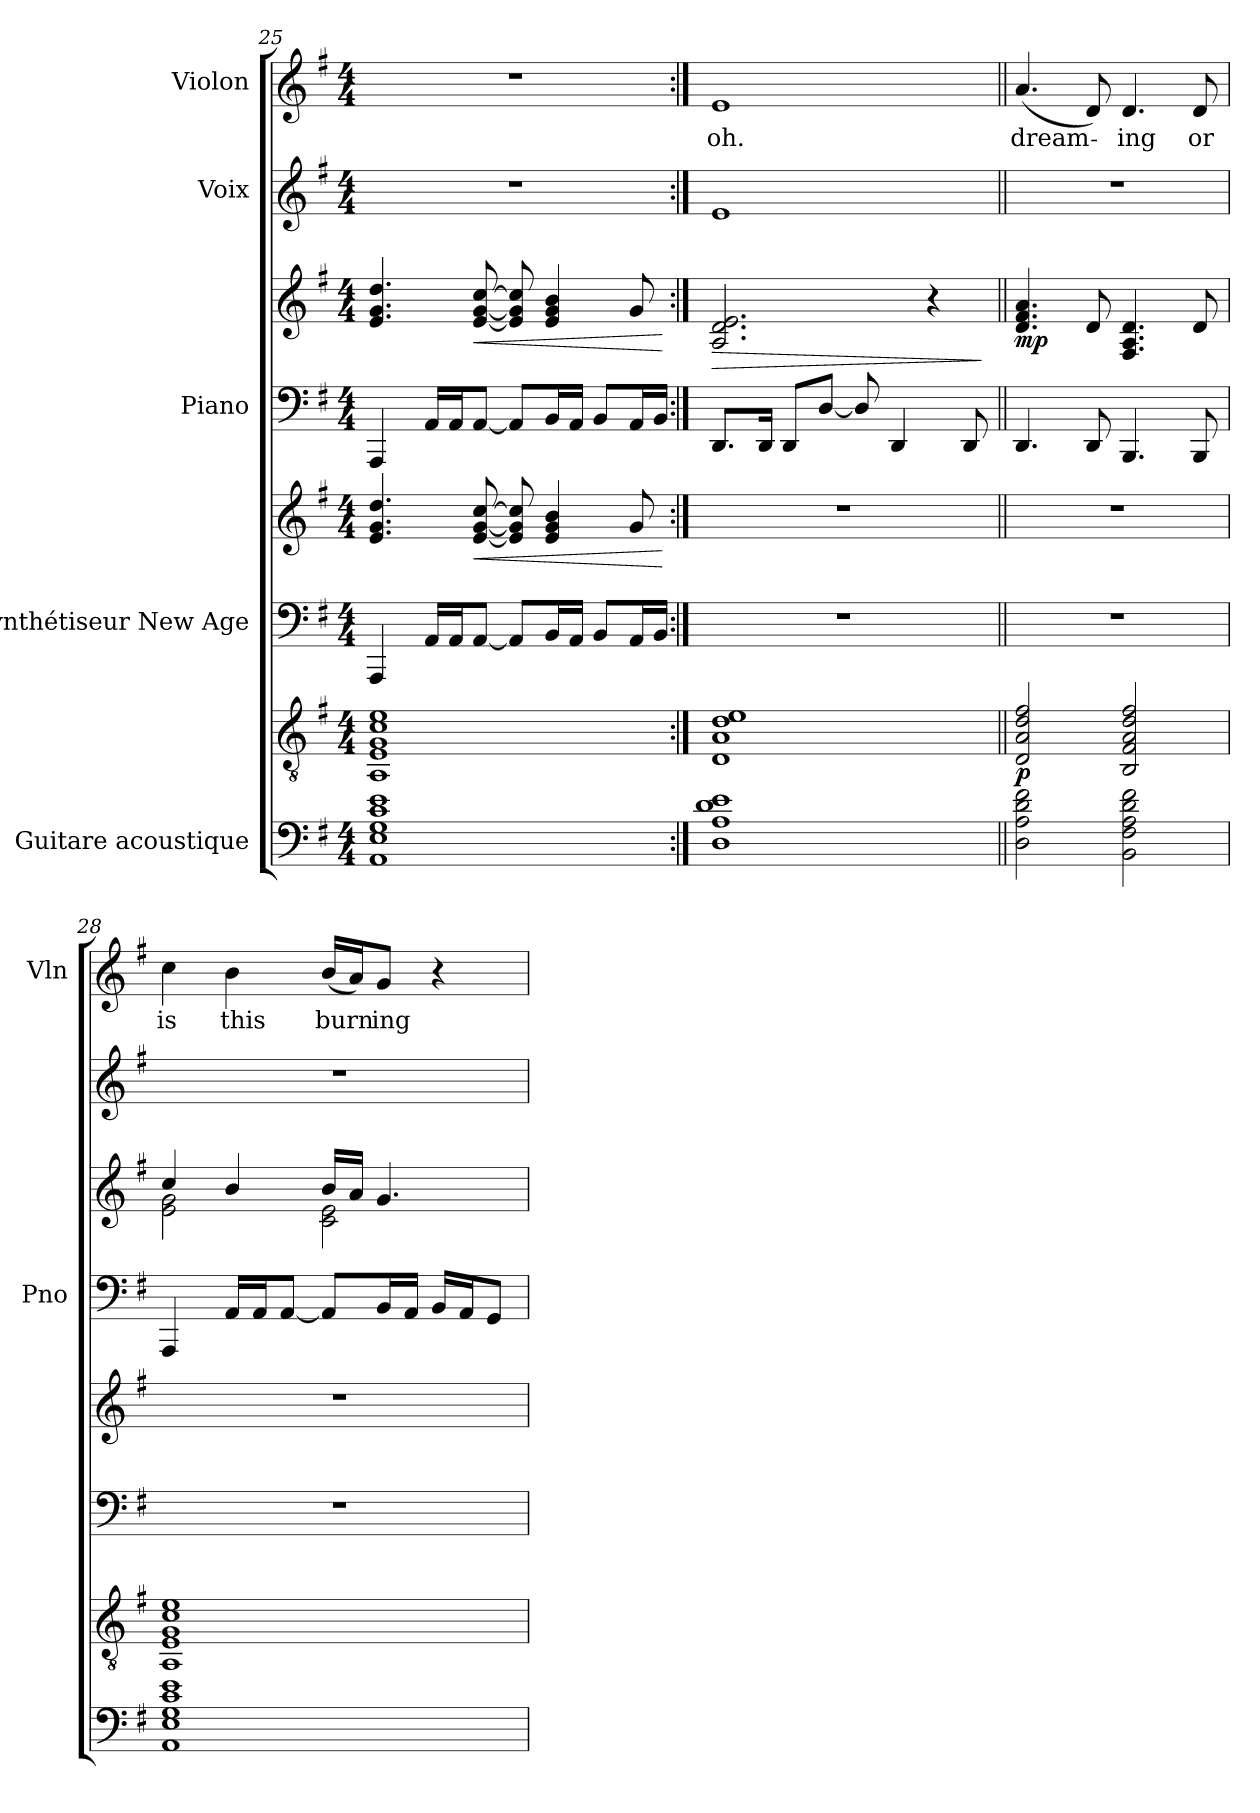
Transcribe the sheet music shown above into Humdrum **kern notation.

**kern	**kern	**dynam	**kern	**kern	**dynam	**kern	**kern	**dynam	**kern	**kern	**text
*part5	*part5	*part5	*part4	*part4	*part4	*part3	*part3	*part3	*part2	*part1	*part1
*staff8	*staff7	*staff7/8	*staff6	*staff5	*staff5/6	*staff4	*staff3	*staff3/4	*staff2	*staff1	*staff1
*I"Guitare acoustique	*	*	*I"Synthétiseur New Age	*	*	*I"Piano	*	*	*I"Voix	*I"Violon	*
*	*	*	*	*	*	*I'Pno	*	*	*	*I'Vln	*
*	*clefGv2	*	*clefF4	*clefG2	*	*clefF4	*clefG2	*	*clefG2	*clefG2	*
*k[f#]	*k[f#]	*	*k[f#]	*k[f#]	*	*k[f#]	*k[f#]	*	*k[f#]	*k[f#]	*
*M4/4	*M4/4	*	*M4/4	*M4/4	*	*M4/4	*M4/4	*	*M4/4	*M4/4	*
=25	=25	=25	=25	=25	=25	=25	=25	=25	=25	=25	=25
1AA 1E 1G 1c 1e	1AA 1E 1G 1c 1e	.	4AAA/	4.e/ 4.g/ 4.dd/	.	4AAA/	4.e/ 4.g/ 4.dd/	.	1r	1r	.
.	.	.	16AA/LL	.	.	16AA/LL	.	.	.	.	.
.	.	.	16AA/J	.	.	16AA/J	.	.	.	.	.
!	!	!	!	!	!LO:HP:b	!	!	!LO:HP:b	!	!	!
.	.	.	[8AA/J	[8e/ [8g/ [8cc/	<	[8AA/J	[8e/ [8g/ [8cc/	<	.	.	.
.	.	.	8AA/L]	8e/] 8g/] 8cc/]	.	8AA/L]	8e/] 8g/] 8cc/]	.	.	.	.
.	.	.	16BB/L	4e/ 4g/ 4b/	.	16BB/L	4e/ 4g/ 4b/	.	.	.	.
.	.	.	16AA/JJ	.	.	16AA/JJ	.	.	.	.	.
.	.	.	8BB/L	.	.	8BB/L	.	.	.	.	.
.	.	.	16AA/L	8g/	.	16AA/L	8g/	.	.	.	.
.	.	.	16BB/JJ	.	.	16BB/JJ	.	.	.	.	.
.	.	.	.	.	[	.	.	[	.	.	.
=26:|!	=26:|!	=26:|!	=26:|!	=26:|!	=26:|!	=26:|!	=26:|!	=26:|!	=26:|!	=26:|!	=26:|!
!	!	!	!	!	!	!	!	!LO:HP:b	!	!	!LO:LY:b
1D 1A 1d 1e	1D 1A 1d 1e	.	1r	1r	.	8.DD/L	2.A/ 2.d/ 2.e/	>	1e	1e	oh.
.	.	.	.	.	.	16DD/Jk	.	.	.	.	.
.	.	.	.	.	.	8DD/L	.	.	.	.	.
.	.	.	.	.	.	[8D/J	.	.	.	.	.
.	.	.	.	.	.	8D/]	.	.	.	.	.
.	.	.	.	.	.	4DD/	.	.	.	.	.
.	.	.	.	.	.	.	4r	.	.	.	.
.	.	.	.	.	.	8DD/	.	.	.	.	.
.	.	.	.	.	.	.	.	]	.	.	.
!!LO:LB:g=z
=27||	=27||	=27||	=27||	=27||	=27||	=27||	=27||	=27||	=27||	=27||	=27||
!	!	!LO:DY:b	!	!	!	!	!	!LO:DY:b	!	!	!LO:LY:b
2D 2A 2d 2f#	2D/ 2A/ 2d/ 2f#/	p	1r	1r	.	4.DD/	4.d/ 4.f#/ 4.a/	mp	1r	(<4.a/	dream-
.	.	.	.	.	.	8DD/	8d/	.	.	8d/)	.
!	!	!	!	!	!	!	!	!	!	!	!LO:LY:b
2BB 2F# 2A 2d 2f#	2BB/ 2F#/ 2A/ 2d/ 2f#/	.	.	.	.	4.BBB/	4.F#/ 4.A/ 4.d/	.	.	4.d/	-ing
!	!	!	!	!	!	!	!	!	!	!	!LO:LY:b
.	.	.	.	.	.	8BBB/	8d/	.	.	8d/	or
=28	=28	=28	=28	=28	=28	=28	=28	=28	=28	=28	=28
*	*	*	*	*	*	*	*^	*	*	*	*
!	!	!	!	!	!	!	!	!	!	!	!	!LO:LY:b
1AA 1E 1G 1c 1e	1AA 1E 1G 1c 1e	.	1r	1r	.	4AAA/	4cc/	2e\ 2g\	.	1r	4cc\	is
!	!	!	!	!	!	!	!	!	!	!	!	!LO:LY:b
.	.	.	.	.	.	16AA/LL	4b/	.	.	.	4b\	this
.	.	.	.	.	.	16AA/J	.	.	.	.	.	.
.	.	.	.	.	.	[8AA/J	.	.	.	.	.	.
!	!	!	!	!	!	!	!	!	!	!	!	!LO:LY:b
.	.	.	.	.	.	8AA/L]	16b/LL	2c\ 2e\	.	.	(<16b/LL	burn-
!	!	!	!	!	!	!	!	!	!	!	!	!LO:LY:b
.	.	.	.	.	.	.	16a/JJ	.	.	.	16a/J)	--
!	!	!	!	!	!	!	!	!	!	!	!	!LO:LY:b
.	.	.	.	.	.	16BB/L	4.g/	.	.	.	8g/J	-ing
.	.	.	.	.	.	16AA/JJ	.	.	.	.	.	.
.	.	.	.	.	.	16BB/LL	.	.	.	.	4r	.
.	.	.	.	.	.	16AA/J	.	.	.	.	.	.
.	.	.	.	.	.	8GG/J	.	.	.	.	.	.
*	*	*	*	*	*	*	*v	*v	*	*	*	*
=	=	=	=	=	=	=	=	=	=	=	=
*-	*-	*-	*-	*-	*-	*-	*-	*-	*-	*-	*-
